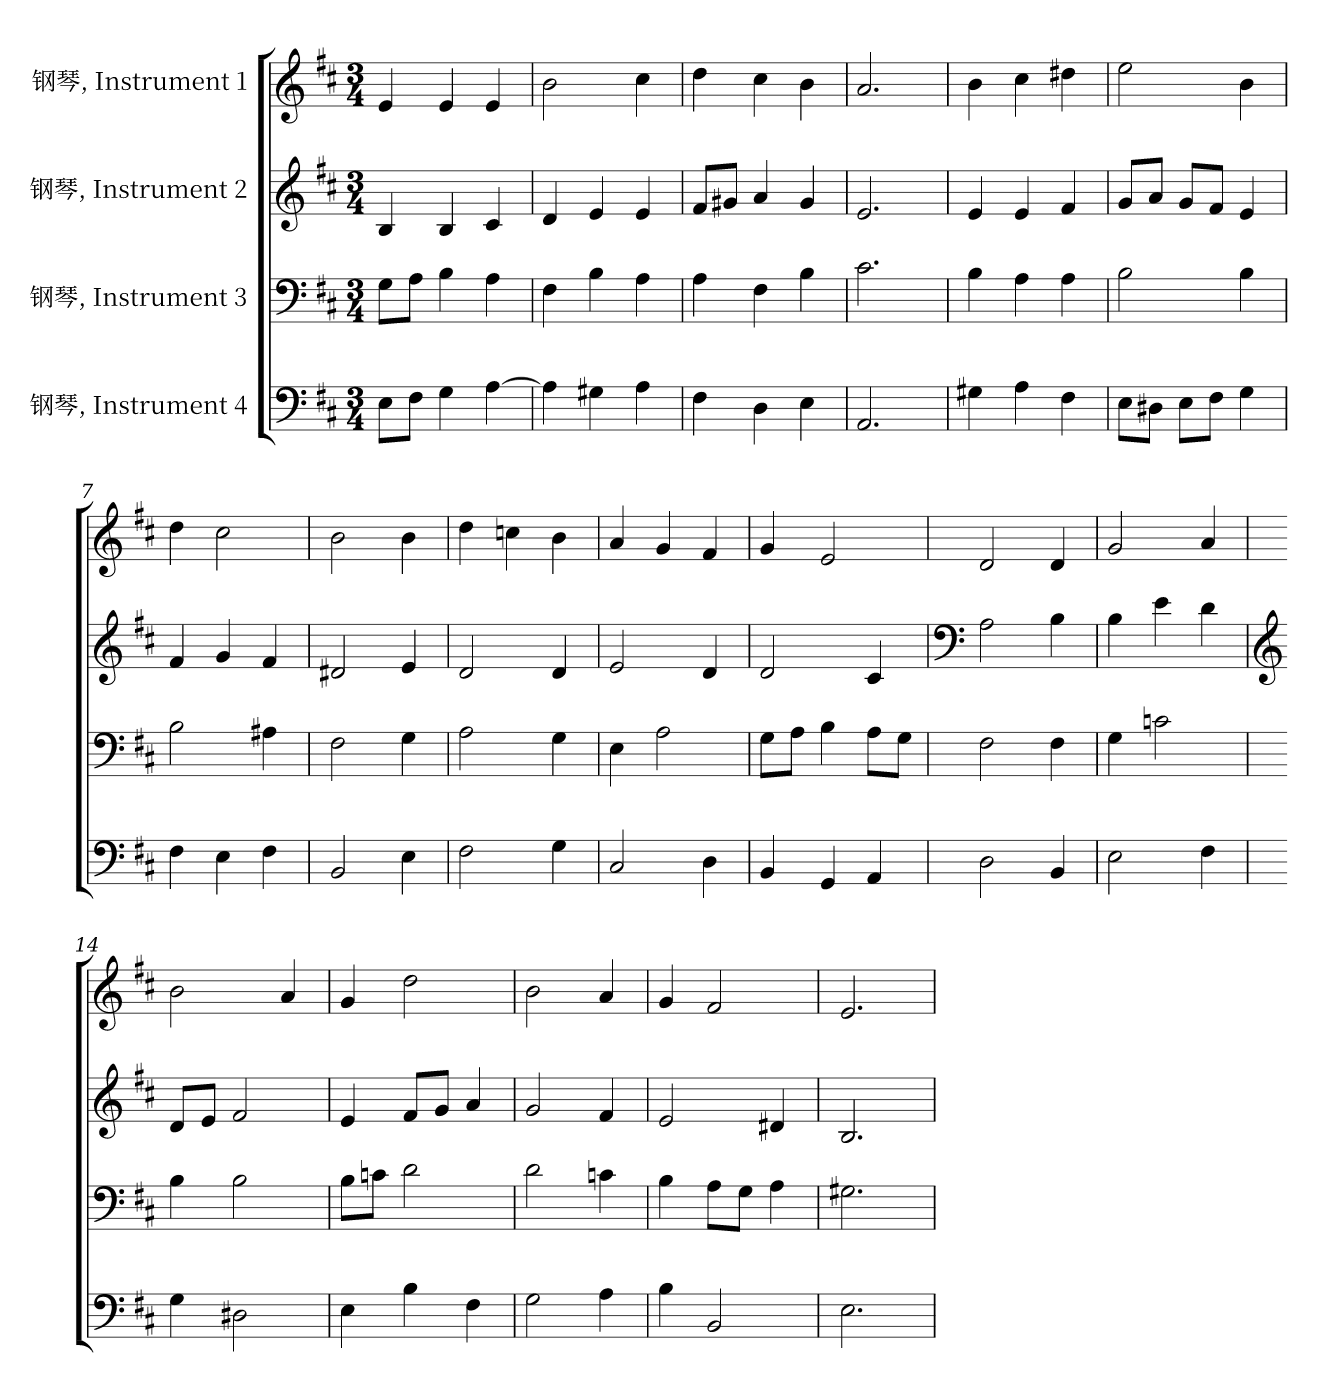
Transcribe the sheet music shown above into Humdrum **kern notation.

**kern	**kern	**kern	**kern
*part4	*part3	*part2	*part1
*staff4	*staff3	*staff2	*staff1
*I"钢琴, Instrument 4	*I"钢琴, Instrument 3	*I"钢琴, Instrument 2	*I"钢琴, Instrument 1
*clefF4	*clefF4	*clefG2	*clefG2
*k[f#c#]	*k[f#c#]	*k[f#c#]	*k[f#c#]
*M3/4	*M3/4	*M3/4	*M3/4
*MM100	*MM100	*MM100	*MM100
=1	=1	=1	=1
8E\L	8G\L	4B/	4e/
8F#\J	8A\J	.	.
4G\	4B\	4B/	4e/
[4A\	4A\	4c#/	4e/
=2	=2	=2	=2
4A\]	4F#\	4d/	2b\
4G#X\	4B\	4e/	.
4A\	4A\	4e/	4cc#\
=3	=3	=3	=3
4F#\	4A\	8f#/L	4dd\
.	.	8g#X/J	.
4D\	4F#\	4a/	4cc#\
4E\	4B\	4g#/	4b\
=4	=4	=4	=4
2.AA/	2.c#\	2.e/	2.a/
=5	=5	=5	=5
4G#X\	4B\	4e/	4b\
4A\	4A\	4e/	4cc#\
4F#\	4A\	4f#/	4dd#X\
=6	=6	=6	=6
8E\L	2B\	8g/L	2ee\
8D#X\J	.	8a/J	.
8E\L	.	8g/L	.
8F#\J	.	8f#/J	.
4G\	4B\	4e/	4b\
=7	=7	=7	=7
4F#\	2B\	4f#/	4dd\
4E\	.	4g/	2cc#\
4F#\	4A#X\	4f#/	.
!!LO:LB:g=z
=8	=8	=8	=8
2BB/	2F#\	2d#X/	2b\
4E\	4G\	4e/	4b\
=9	=9	=9	=9
2F#\	2A\	2d/	4dd\
.	.	.	4ccn\
4G\	4G\	4d/	4b\
=10	=10	=10	=10
2C#/	4E\	2e/	4a/
.	2A\	.	4g/
4D\	.	4d/	4f#/
=11	=11	=11	=11
4BB/	8G\L	2d/	4g/
.	8A\J	.	.
4GG/	4B\	.	2e/
4AA/	8A\L	4c#/	.
.	8G\J	.	.
=12	=12	=12	=12
*	*	*clefF4	*
2D\	2F#\	2A\	2d/
4BB/	4F#\	4B\	4d/
=13	=13	=13	=13
2E\	4G\	4B\	2g/
.	2cn\	4e\	.
4F#\	.	4d\	4a/
=14	=14	=14	=14
*	*	*clefG2	*
4G\	4B\	8d/L	2b\
.	.	8e/J	.
2D#X\	2B\	2f#/	.
.	.	.	4a/
=15	=15	=15	=15
4E\	8B\L	4e/	4g/
.	8cn\J	.	.
4B\	2d\	8f#/L	2dd\
.	.	8g/J	.
4F#\	.	4a/	.
!!LO:LB:g=z
=16	=16	=16	=16
2G\	2d\	2g/	2b\
4A\	4cn\	4f#/	4a/
=17	=17	=17	=17
4B\	4B\	2e/	4g/
2BB/	8A\L	.	2f#/
.	8G\J	.	.
.	4A\	4d#X/	.
=18	=18	=18	=18
2.E\	2.G#X\	2.B/	2.e/
=	=	=	=
*-	*-	*-	*-
